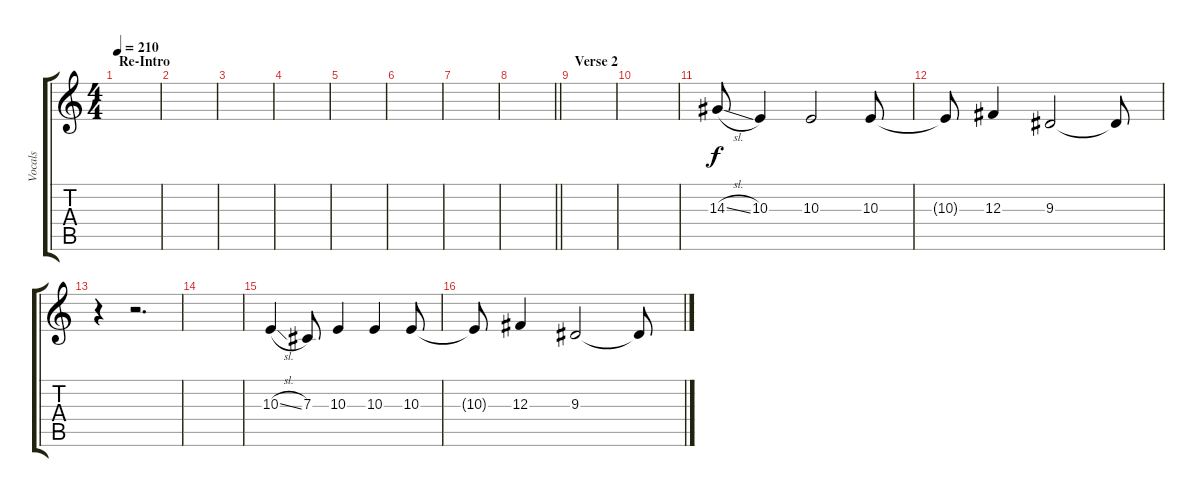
\track ("Vocals" "Vocals") {instrument lead2sawtooth}
\staff {score tabs}
\tuning (Eb4 Bb3 Gb3 Db3 Ab2 Db2) {hide}
\ts (4 4)
\section ("" "Re-Intro")
\tempo 210
\clef g2
\ks c
|
|
|
|
|
|
|
\barLineRight lightlight
|
\section ("" "Verse 2")
|
|
14.3{sl}.8{volume 16} 10.3.4 10.3.2 10.3.8 |
10.3{t}.8 12.3.4 9.3.2 9.3{t}.8 |
r.4 r.2{d} |
|
10.3{sl}.4 7.3.8 10.3.4 10.3.4 10.3.8 |
10.3{t}.8 12.3.4 9.3.2 9.3{t}.8
